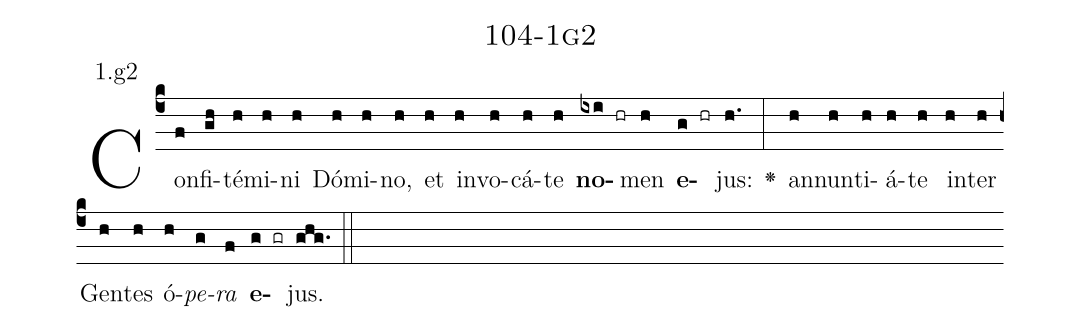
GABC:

name: 104-1g2;
annotation: 1.g2;
%%
(c4)Con(f)fi(gh)té(h)mi(h)ni(h) Dó(h)mi(h)no,(h) et(h) in(h)vo(h)cá(h)te(h) <b>no</b>(ixi hr)men(h) <b>e</b>(g hr)jus:(h.) <v>\greheightstar</v>(:) an(h)nun(h)ti(h)á(h)te(h) in(h)ter(h) Gen(h)tes(h) ó(h)<i>pe</i>(g)<i>ra</i>(f) <b>e</b>(g gr)jus.(ghg.) (::)


%E(h) u(h) o(g) u(f) a(g) e.(ghg.) (::)
